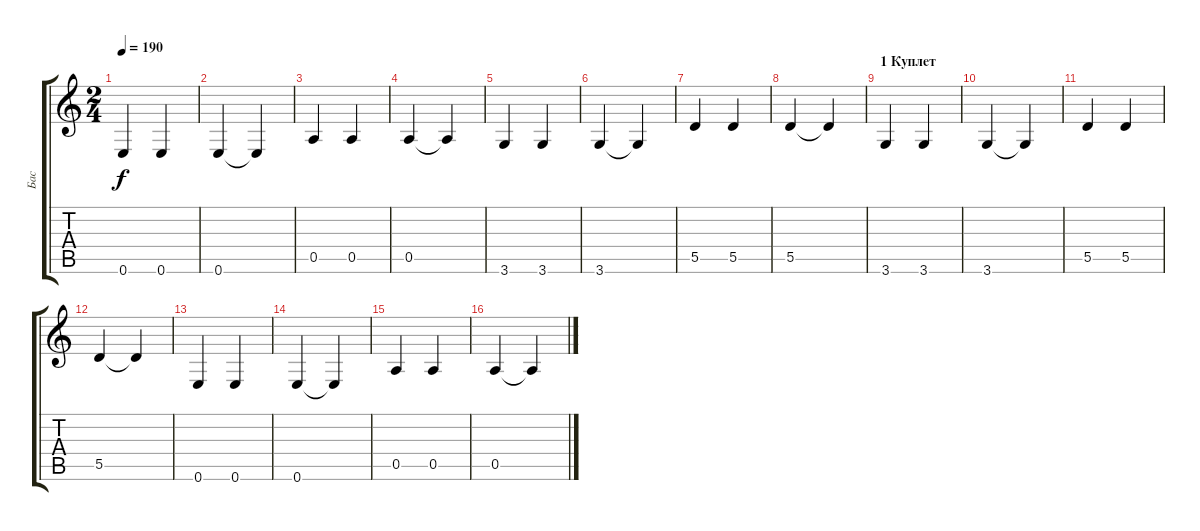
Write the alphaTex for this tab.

\track ("Бас" "Бас") {instrument electricbassfinger}
\staff {score tabs}
\tuning (E4 B3 G3 D3 A2 E2) {hide}
\ts (2 4)
\tempo 190
\clef g2
\ks c
0.6.4{dy f} 0.6.4 |
0.6.4 0.6{t}.4 |
0.5.4 0.5.4 |
0.5.4 0.5{t}.4 |
3.6.4 3.6.4 |
3.6.4 3.6{t}.4 |
5.5.4 5.5.4 |
5.5.4 5.5{t}.4 |
\section ("" "1 Куплет")
3.6.4 3.6.4 |
3.6.4 3.6{t}.4 |
5.5.4 5.5.4 |
5.5.4 5.5{t}.4 |
0.6.4 0.6.4 |
0.6.4 0.6{t}.4 |
0.5.4 0.5.4 |
0.5.4 0.5{t}.4
